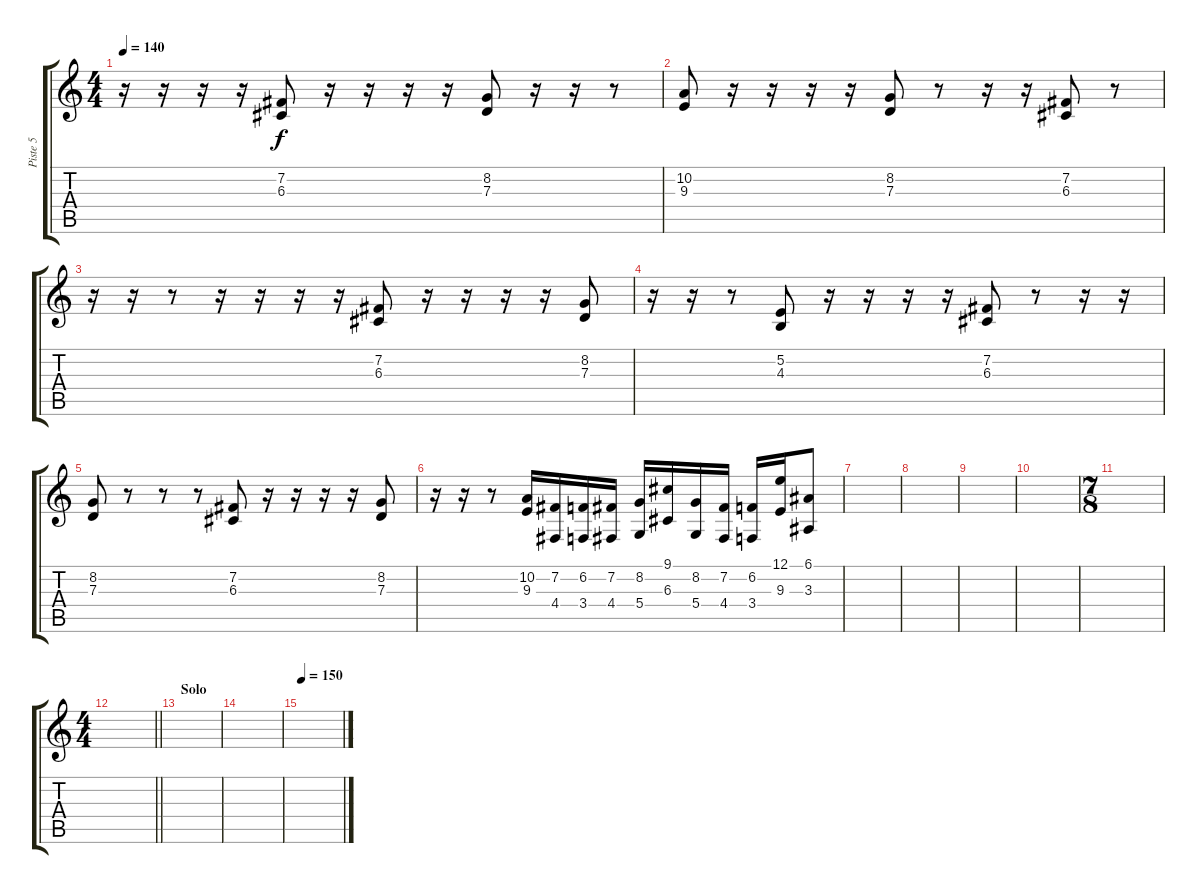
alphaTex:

\track ("Piste 5" "Piste 5") {instrument pad6metallic}
\staff {score tabs}
\tuning (E4 B3 G3 D3 A2 E2) {hide}
\ts (4 4)
\tempo 140
\clef g2
\ks c
r.16{dy f} r.16 r.16 r.16 (7.2 6.3).8 r.16 r.16 r.16 r.16 (8.2 7.3).8 r.16 r.16 r.8 |
(10.2 9.3).8 r.16 r.16 r.16 r.16 (8.2 7.3).8 r.8 r.16 r.16 (7.2 6.3).8 r.8 |
r.16 r.16 r.8 r.16 r.16 r.16 r.16 (7.2 6.3).8 r.16 r.16 r.16 r.16 (8.2 7.3).8 |
r.16 r.16 r.8 (5.2 4.3).8 r.16 r.16 r.16 r.16 (7.2 6.3).8 r.8 r.16 r.16 |
(8.2 7.3).8 r.8 r.8 r.8 (7.2 6.3).8 r.16 r.16 r.16 r.16 (8.2 7.3).8 |
r.16 r.16 r.8 (10.2 9.3).16 (7.2 4.4).16 (6.2 3.4).16 (7.2 4.4).16 (8.2 5.4).16 (9.1 6.3).16 (8.2 5.4).16 (7.2 4.4).16 (6.2 3.4).16 (12.1 9.3).16 (6.1 3.3).8 |
|
|
|
|
\ts (7 8)
|
\ts (4 4)
\barLineRight lightlight
|
\section ("" "Solo")
|
|
\tempo 150
